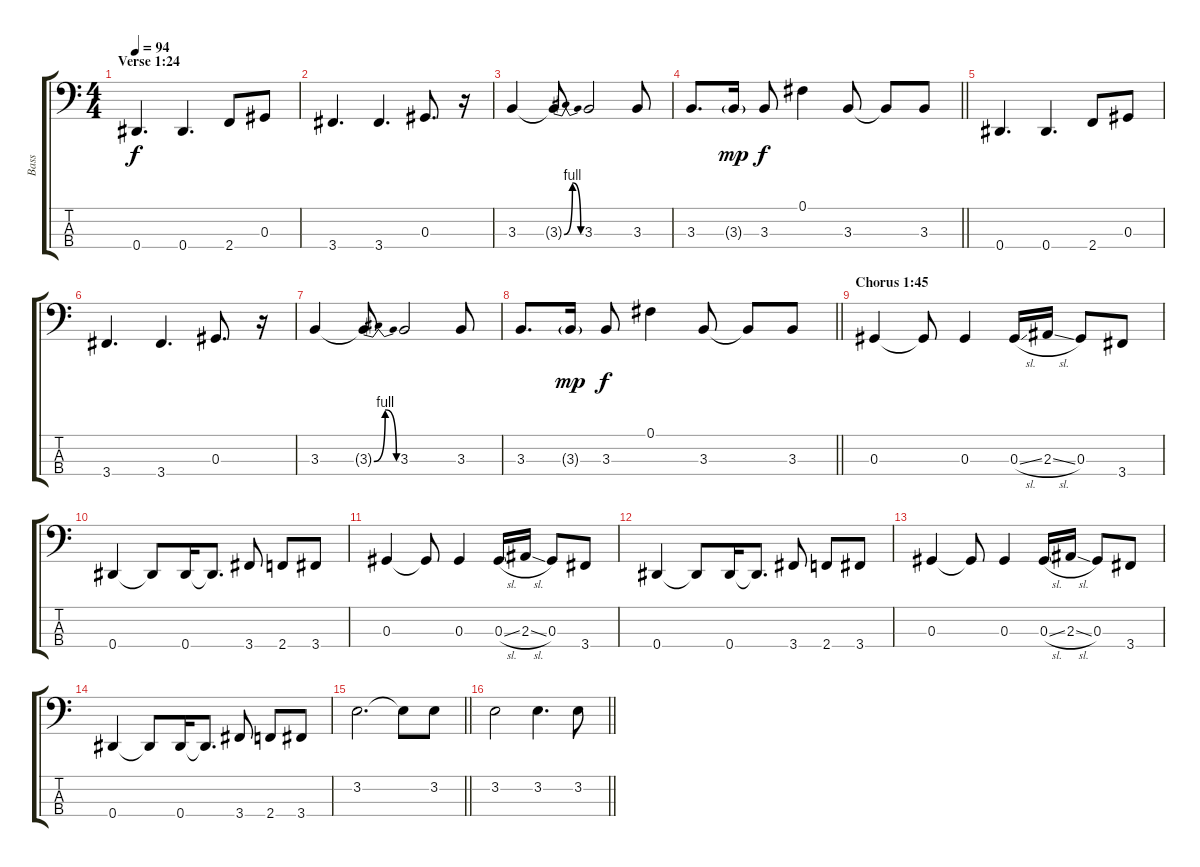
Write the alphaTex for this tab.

\track ("Bass" "Bass") {instrument electricbasspick}
\staff {score tabs}
\tuning (Gb2 Db2 Ab1 Eb1) {hide}
\ts (4 4)
\section ("" "Verse 1:24")
\tempo 94
\clef f4
\ks c
0.4.4{d dy f} 0.4.4{d} 2.4.8 0.3.8 |
3.4.4{d} 3.4.4{d} 0.3.8{d} r.16 |
3.3.4 3.3{be (bendrelease 0 0 15 4 45 4 60 0) t}.8 3.3.2 3.3.8 |
\barLineRight lightlight
3.3.8{d} 3.3{g}.16{dy mp} 3.3.8{dy f} 0.1.4 3.3.8 3.3{t}.8 3.3.8 |
0.4.4{d} 0.4.4{d} 2.4.8 0.3.8 |
3.4.4{d} 3.4.4{d} 0.3.8{d} r.16 |
3.3.4 3.3{be (bendrelease 0 0 15 4 45 4 60 0) t}.8 3.3.2 3.3.8 |
\barLineRight lightlight
3.3.8{d} 3.3{g}.16{dy mp} 3.3.8{dy f} 0.1.4 3.3.8 3.3{t}.8 3.3.8 |
\section ("" "Chorus 1:45")
0.3.4 0.3{t}.8 0.3.4 0.3{sl}.16 2.3{sl}.16 0.3.8 3.4.8 |
0.4.4 0.4{t}.8 0.4.16 0.4{t}.8{d} 3.4.8 2.4.8 3.4.8 |
0.3.4 0.3{t}.8 0.3.4 0.3{sl}.16 2.3{sl}.16 0.3.8 3.4.8 |
0.4.4 0.4{t}.8 0.4.16 0.4{t}.8{d} 3.4.8 2.4.8 3.4.8 |
0.3.4 0.3{t}.8 0.3.4 0.3{sl}.16 2.3{sl}.16 0.3.8 3.4.8 |
0.4.4 0.4{t}.8 0.4.16 0.4{t}.8{d} 3.4.8 2.4.8 3.4.8 |
\barLineRight lightlight
3.2.2{d} 3.2{t}.8 3.2.8 |
\barLineRight lightlight
3.2.2 3.2.4{d} 3.2.8
